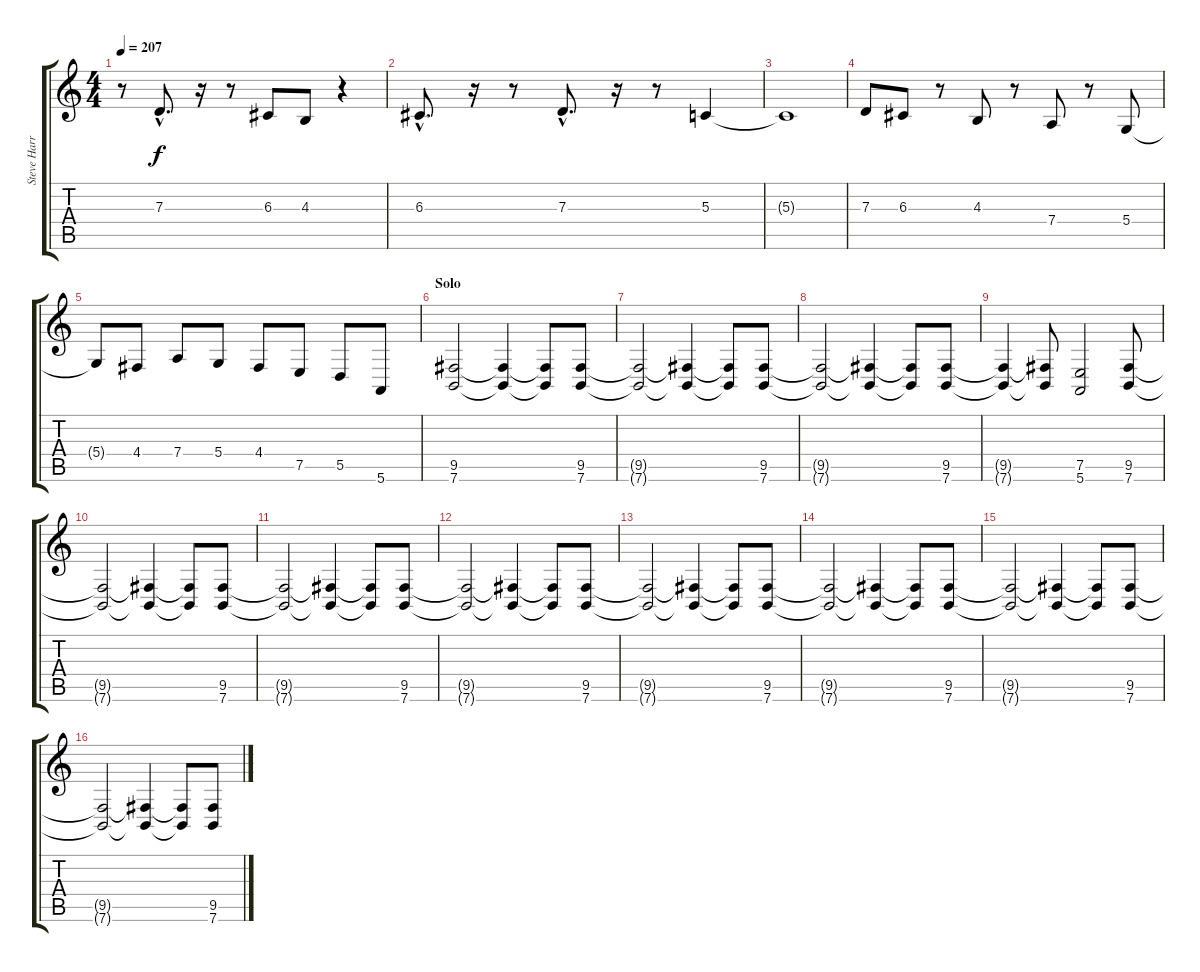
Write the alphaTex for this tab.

\track ("Steve Harris - Keyboard" "Steve Harr") {instrument stringensemble1}
\staff {score tabs}
\tuning (E4 B3 G3 D3 A2 E2) {hide}
\ts (4 4)
\tempo 207
\clef g2
\ks c
r.8{dy f} 7.3{hac}.8{d} r.16 r.8 6.3.8 4.3.8 r.4 |
6.3{hac}.8{d} r.16 r.8 7.3{hac}.8{d} r.16 r.8 5.3.4 |
5.3{t}.1 |
7.3.8 6.3.8 r.8 4.3.8 r.8 7.4.8 r.8 5.4.8 |
5.4{t}.8 4.4.8 7.4.8 5.4.8 4.4.8 7.5.8 5.5.8 5.6.8 |
\section ("" "Solo")
(9.5 7.6).2 (9.5{t} 7.6{t}).4 (9.5{t} 7.6{t}).8 (9.5 7.6).8 |
(9.5{t} 7.6{t}).2 (9.5{t} 7.6{t}).4 (9.5{t} 7.6{t}).8 (9.5 7.6).8 |
(9.5{t} 7.6{t}).2 (9.5{t} 7.6{t}).4 (9.5{t} 7.6{t}).8 (9.5 7.6).8 |
(9.5{t} 7.6{t}).4 (9.5{t} 7.6{t}).8 (7.5 5.6).2 (9.5 7.6).8 |
(9.5{t} 7.6{t}).2 (9.5{t} 7.6{t}).4 (9.5{t} 7.6{t}).8 (9.5 7.6).8 |
(9.5{t} 7.6{t}).2 (9.5{t} 7.6{t}).4 (9.5{t} 7.6{t}).8 (9.5 7.6).8 |
(9.5{t} 7.6{t}).2 (9.5{t} 7.6{t}).4 (9.5{t} 7.6{t}).8 (9.5 7.6).8 |
(9.5{t} 7.6{t}).2 (9.5{t} 7.6{t}).4 (9.5{t} 7.6{t}).8 (9.5 7.6).8 |
(9.5{t} 7.6{t}).2 (9.5{t} 7.6{t}).4 (9.5{t} 7.6{t}).8 (9.5 7.6).8 |
(9.5{t} 7.6{t}).2 (9.5{t} 7.6{t}).4 (9.5{t} 7.6{t}).8 (9.5 7.6).8 |
(9.5{t} 7.6{t}).2 (9.5{t} 7.6{t}).4 (9.5{t} 7.6{t}).8 (9.5 7.6).8
